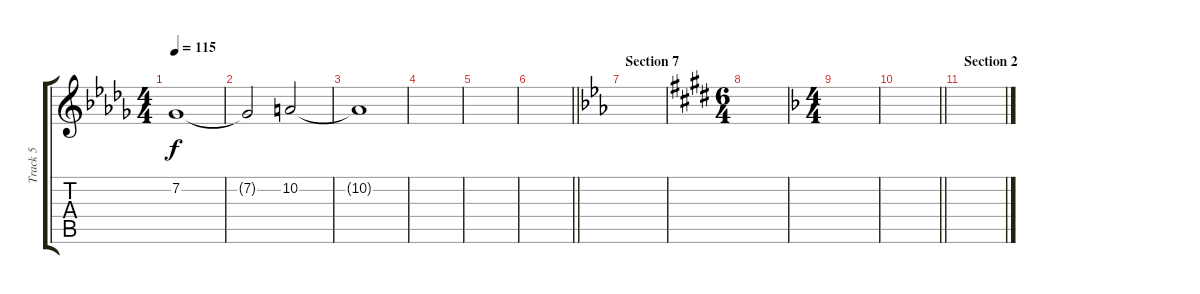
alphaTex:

\track ("Track 5" "Track 5") {instrument synthstrings1}
\staff {score tabs}
\tuning (E4 B3 G3 D3 A2 E2) {hide}
\ts (4 4)
\tempo 115
\clef g2
\ks db
7.2.1{dy f} |
7.2{t}.2 10.2.2 |
10.2{t}.1 |
|
|
\barLineRight lightlight
|
\section ("" "Section 7")
\ks eb
|
\ts (6 4)
\ks e
|
\ts (4 4)
\ks f
|
\barLineRight lightlight
|
\section ("" "Section 2")
